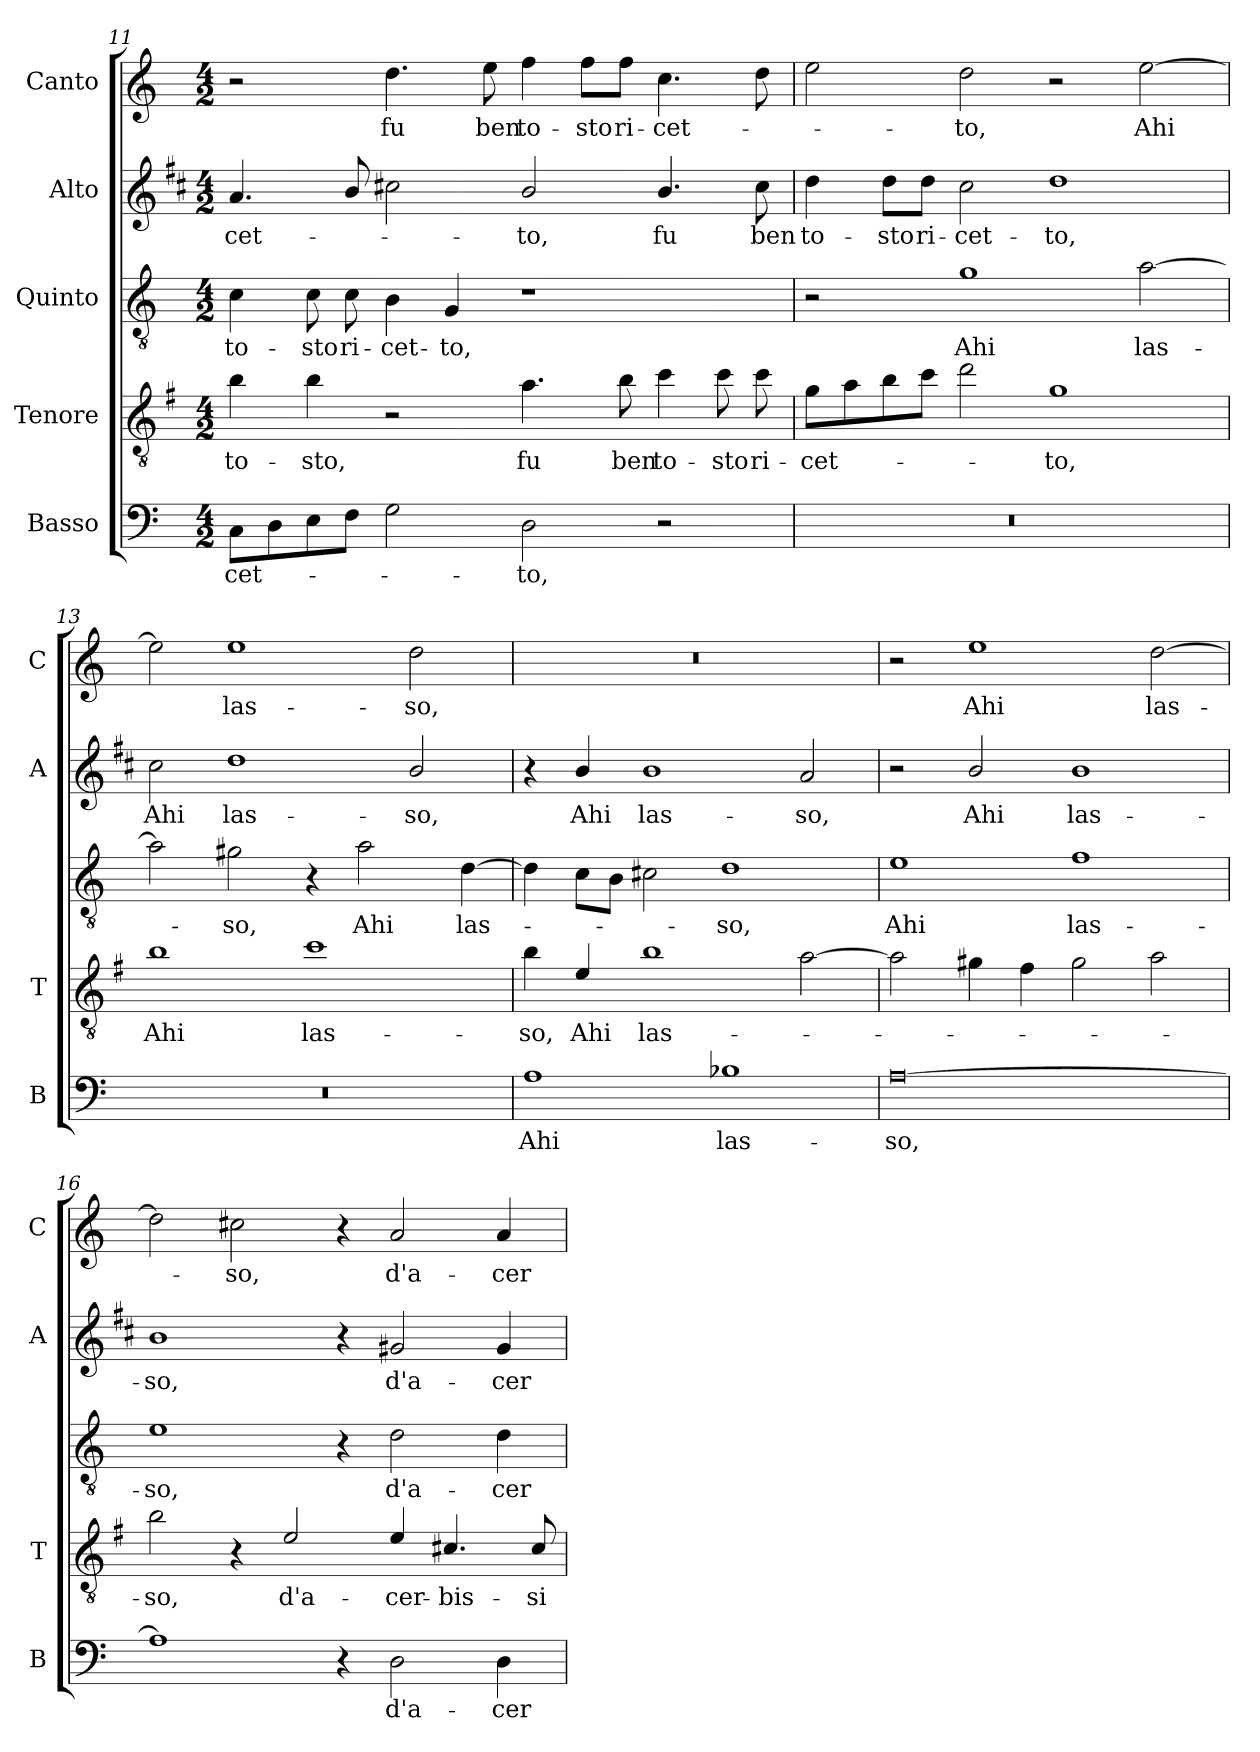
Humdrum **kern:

**kern	**text	**kern	**text	**kern	**text	**kern	**text	**kern	**text
*part5	*part5	*part4	*part4	*part3	*part3	*part2	*part2	*part1	*part1
*staff5	*staff5	*staff4	*staff4	*staff3	*staff3	*staff2	*staff2	*staff1	*staff1
*I"Basso	*	*I"Tenore	*	*I"Quinto	*	*I"Alto	*	*I"Canto	*
*I'B	*	*I'T	*	*	*	*I'A	*	*I'C	*
!!LO:PB:g=z
*clefF4	*	*clefGv2	*	*clefGv2	*	*clefG2	*	*clefG2	*
*	*	*ITrd4c7	*	*	*	*ITrd1c2	*	*	*
*k[]	*	*k[]	*	*k[]	*	*k[]	*	*k[]	*
*C:	*	*C:	*	*C:	*	*C:	*	*C:	*
*M4/2	*	*M4/2	*	*M4/2	*	*M4/2	*	*M4/2	*
=11	=11	=11	=11	=11	=11	=11	=11	=11	=11
!	!LO:LY:b	!	!LO:LY:b	!	!LO:LY:b	!	!LO:LY:b	!	!
8C\L	-cet-	4e\	to-	4c\	to-	4.g/	-cet-	2r	.
8D\	.	.	.	.	.	.	.	.	.
!	!	!	!LO:LY:b	!	!LO:LY:b	!	!	!	!
8E\	.	4e\	-sto,	8c\	-sto	.	.	.	.
!	!	!	!	!	!LO:LY:b	!	!	!	!
8F\J	.	.	.	8c\	ri-	8a/	.	.	.
!	!	!	!	!	!LO:LY:b	!	!	!	!LO:LY:b
2G\	.	2r	.	4B\	-cet-	2bni\	.	4.dd\	fu
!	!	!	!	!	!LO:LY:b	!	!	!	!
.	.	.	.	4G/	-to,	.	.	.	.
!	!	!	!	!	!	!	!	!	!LO:LY:b
.	.	.	.	.	.	.	.	8ee\	ben
!	!LO:LY:b	!	!LO:LY:b	!	!	!	!LO:LY:b	!	!LO:LY:b
2D\	-to,	4.d\	fu	1r	.	2a/	-to,	4ff\	to-
!	!	!	!	!	!	!	!	!	!LO:LY:b
.	.	.	.	.	.	.	.	8ff\L	-sto
!	!	!	!LO:LY:b	!	!	!	!	!	!LO:LY:b
.	.	8e\	ben	.	.	.	.	8ff\J	ri-
!	!	!	!LO:LY:b	!	!	!	!LO:LY:b	!	!LO:LY:b
2r	.	4f\	to-	.	.	4.a/	fu	4.cc\	-cet-
!	!	!	!LO:LY:b	!	!	!	!	!	!
.	.	8f\	-sto	.	.	.	.	.	.
!	!	!	!LO:LY:b	!	!	!	!LO:LY:b	!	!
.	.	8f\	ri-	.	.	8b\	ben	8dd\	.
=12	=12	=12	=12	=12	=12	=12	=12	=12	=12
!	!	!	!LO:LY:b	!	!	!	!LO:LY:b	!	!
0r	.	8c\L	-cet-	2r	.	4cc\	to-	2ee\	.
.	.	8d\	.	.	.	.	.	.	.
!	!	!	!	!	!	!	!LO:LY:b	!	!
.	.	8e\	.	.	.	8cc\L	-sto	.	.
!	!	!	!	!	!	!	!LO:LY:b	!	!
.	.	8f\J	.	.	.	8cc\J	ri-	.	.
!	!	!	!	!	!LO:LY:b	!	!LO:LY:b	!	!LO:LY:b
.	.	2g\	.	1g	Ahi	2b\	-cet-	2dd\	-to,
!	!	!	!LO:LY:b	!	!	!	!LO:LY:b	!	!
.	.	1c	-to,	.	.	1cc	-to,	2r	.
!	!	!	!	!	!LO:LY:b	!	!	!	!LO:LY:b
.	.	.	.	[2a\	las-	.	.	[2ee\	Ahi
=13	=13	=13	=13	=13	=13	=13	=13	=13	=13
!	!	!	!LO:LY:b	!	!	!	!LO:LY:b	!	!
0r	.	1e	Ahi	2a\]	.	2b\	Ahi	2ee\]	.
!	!	!	!	!	!LO:LY:b	!	!LO:LY:b	!	!LO:LY:b
.	.	.	.	2g#X\	-so,	1cc	las-	1ee	las-
!	!	!	!LO:LY:b	!	!	!	!	!	!
.	.	1f	las-	4r	.	.	.	.	.
!	!	!	!	!	!LO:LY:b	!	!	!	!
.	.	.	.	2a\	Ahi	.	.	.	.
!	!	!	!	!	!	!	!LO:LY:b	!	!LO:LY:b
.	.	.	.	.	.	2a/	-so,	2dd\	-so,
!	!	!	!	!	!LO:LY:b	!	!	!	!
.	.	.	.	[4d\	las-	.	.	.	.
=14	=14	=14	=14	=14	=14	=14	=14	=14	=14
!	!LO:LY:b	!	!LO:LY:b	!	!	!	!	!	!
1A	Ahi	4e\	-so,	4d\]	.	4r	.	0r	.
!	!	!	!LO:LY:b	!	!	!	!LO:LY:b	!	!
.	.	4A/	Ahi	8c\L	.	4a/	Ahi	.	.
.	.	.	.	8B\J	.	.	.	.	.
!	!	!	!LO:LY:b	!	!	!	!LO:LY:b	!	!
.	.	1e	las-	2c#X\	.	1a	las-	.	.
!	!LO:LY:b	!	!	!	!LO:LY:b	!	!	!	!
1B-X	las-	.	.	1d	-so,	.	.	.	.
!	!	!	!	!	!	!	!LO:LY:b	!	!
.	.	[2d\	.	.	.	2g/	-so,	.	.
!!LO:LB:g=z
=15	=15	=15	=15	=15	=15	=15	=15	=15	=15
!	!LO:LY:b	!	!	!	!LO:LY:b	!	!	!	!
[0A	-so,	2d\]	.	1e	Ahi	2r	.	2r	.
!	!	!	!	!	!	!	!LO:LY:b	!	!LO:LY:b
.	.	4c#X\	.	.	.	2a/	Ahi	1ee	Ahi
.	.	4B\	.	.	.	.	.	.	.
!	!	!	!	!	!LO:LY:b	!	!LO:LY:b	!	!
.	.	2c#\	.	1f	las-	1a	las-	.	.
!	!	!	!	!	!	!	!	!	!LO:LY:b
.	.	2d\	.	.	.	.	.	[2dd\	las-
=16	=16	=16	=16	=16	=16	=16	=16	=16	=16
!	!	!	!LO:LY:b	!	!LO:LY:b	!	!LO:LY:b	!	!
1A]	.	2e\	-so,	1e	-so,	1a	-so,	2dd\]	.
!	!	!	!	!	!	!	!	!	!LO:LY:b
.	.	4r	.	.	.	.	.	2cc#X\	-so,
!	!	!	!LO:LY:b	!	!	!	!	!	!
.	.	2A/	d'a-	.	.	.	.	.	.
4r	.	.	.	4r	.	4r	.	4r	.
!	!LO:LY:b	!	!LO:LY:b	!	!LO:LY:b	!	!LO:LY:b	!	!LO:LY:b
2D\	d'a-	4A/	-cer-	2d\	d'a-	2f#X/	d'a-	2a/	d'a-
!	!	!	!LO:LY:b	!	!	!	!	!	!
.	.	4.F#X/	-bis-	.	.	.	.	.	.
!	!LO:LY:b	!	!	!	!LO:LY:b	!	!LO:LY:b	!	!LO:LY:b
4D\	-cer-	.	.	4d\	-cer-	4f#/	-cer-	4a/	-cer-
!	!	!	!LO:LY:b	!	!	!	!	!	!
.	.	8F#/	-si-	.	.	.	.	.	.
=	=	=	=	=	=	=	=	=	=
*-	*-	*-	*-	*-	*-	*-	*-	*-	*-
